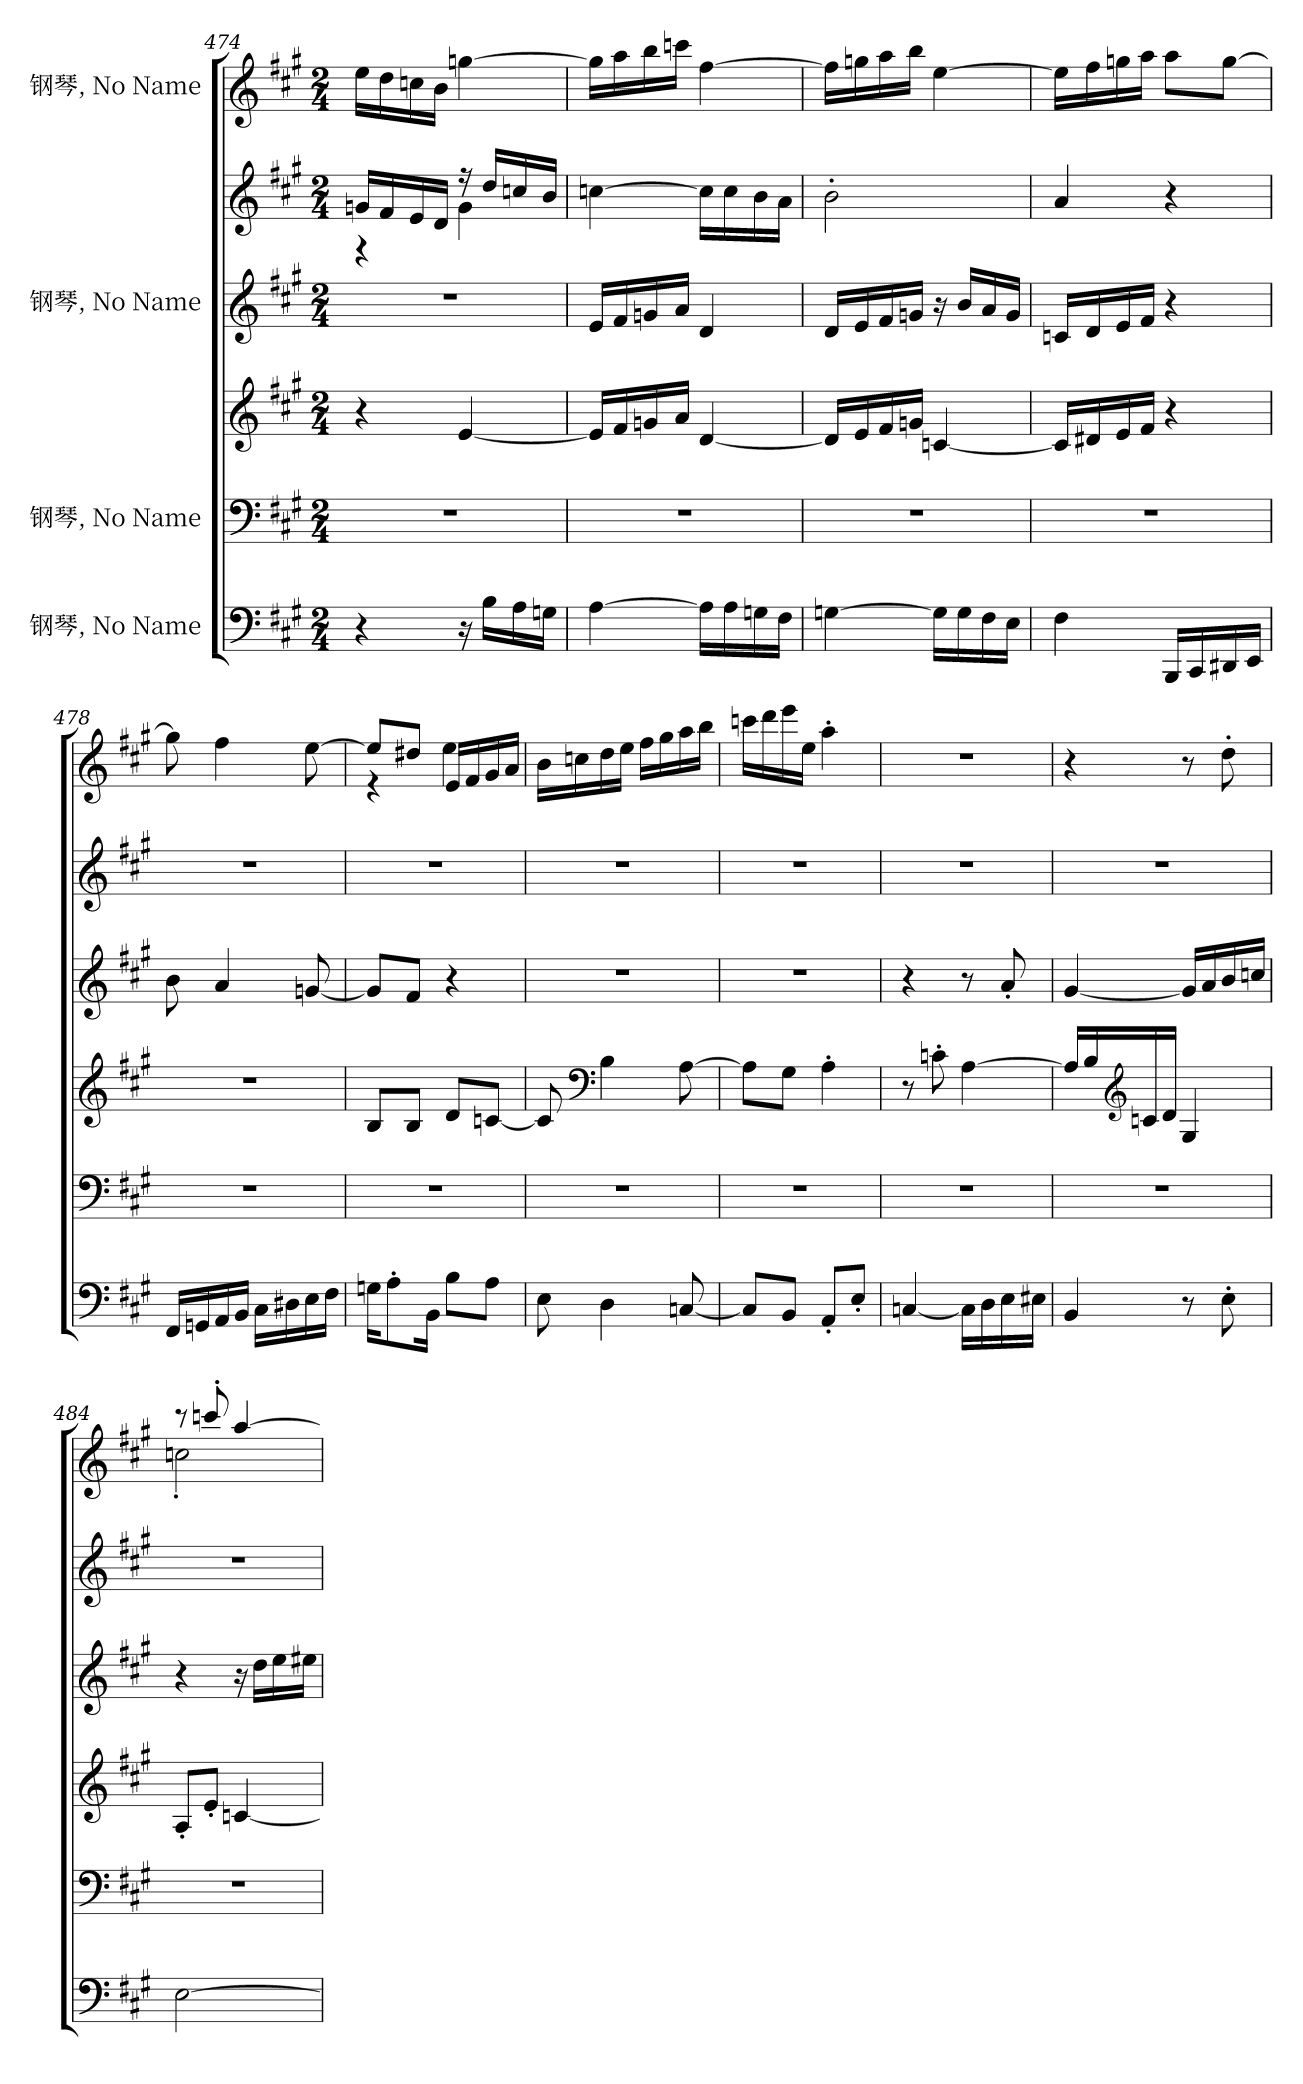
**kern	**kern	**kern	**kern	**kern	**kern
*part4	*part3	*part3	*part2	*part2	*part1
*staff6	*staff5	*staff4	*staff3	*staff2	*staff1
*I"钢琴, No Name	*I"钢琴, No Name	*	*I"钢琴, No Name	*	*I"钢琴, No Name
!!LO:LB:g=z
*clefF4	*clefF4	*clefG2	*clefG2	*clefG2	*clefG2
*k[f#c#g#]	*k[f#c#g#]	*k[f#c#g#]	*k[f#c#g#]	*k[f#c#g#]	*k[f#c#g#]
*M2/4	*M2/4	*M2/4	*M2/4	*M2/4	*M2/4
=474	=474	=474	=474	=474	=474
*	*	*	*	*^	*
4r	2r	4r	2r	16gn/LL	4r	16ee\LL
.	.	.	.	16f#/	.	16dd\
.	.	.	.	16e/	.	16ccn\
*	*	*	*	*	*	*MM120
.	.	.	.	16d/JJ	.	16b\JJ
*	*	*	*	*	*	*MM121
16r	.	[4e/	.	16r	4g\	[4ggn\
16B\LL	.	.	.	16dd/LL	.	.
16A\	.	.	.	16ccn/	.	.
16Gn\JJ	.	.	.	16b/JJ	.	.
*	*	*	*	*v	*v	*
=475	=475	=475	=475	=475	=475
[4A\	2r	16e/LL]	16e/LL	[4ccn\	16gg\LL]
.	.	16f#/	16f#/	.	16aa\
.	.	16gn/	16gn/	.	16bb\
*	*	*	*	*	*MM120
.	.	16a/JJ	16a/JJ	.	16cccn\JJ
*	*	*	*	*	*MM121
16A\LL]	.	[4d/	4d/	16cc\LL]	[4ff#\
16A\	.	.	.	16cc\	.
16Gn\	.	.	.	16b\	.
16F#\JJ	.	.	.	16a\JJ	.
=476	=476	=476	=476	=476	=476
[4Gn\	2r	16d/LL]	16d/LL	2b'\	16ff#\LL]
.	.	16e/	16e/	.	16ggn\
.	.	16f#/	16f#/	.	16aa\
*	*	*	*	*	*MM120
.	.	16gn/JJ	16gn/JJ	.	16bb\JJ
*	*	*	*	*	*MM121
16G\LL]	.	[4cn/	16r	.	[4ee\
16G\	.	.	16b/LL	.	.
16F#\	.	.	16a/	.	.
16E\JJ	.	.	16g/JJ	.	.
!!LO:PB:g=z
=477	=477	=477	=477	=477	=477
4F#\	2r	16c/LL]	16cn/LL	4a/	16ee\LL]
.	.	16d#X/	16d/	.	16ff#\
.	.	16e/	16e/	.	16ggn\
.	.	16f#/JJ	16f#/JJ	.	16aa\JJ
16BBB/LL	.	4r	4r	4r	8aa\L
16CC#/	.	.	.	.	.
16DD#X/	.	.	.	.	[8gg\J
16EE/JJ	.	.	.	.	.
=478	=478	=478	=478	=478	=478
16FF#/LL	2r	2r	8b\	2r	8gg\]
16GGn/	.	.	.	.	.
16AA/	.	.	4a/	.	4ff#\
16BB/JJ	.	.	.	.	.
16C#\LL	.	.	.	.	.
16D#X\	.	.	.	.	.
16E\	.	.	[8gn/	.	[8ee\
16F#\JJ	.	.	.	.	.
=479	=479	=479	=479	=479	=479
*	*	*	*	*	*^
16Gn\KL	2r	8B/L	8g/L]	2r	8ee/L]	4r
8A'\	.	.	.	.	.	.
.	.	8B/J	8f#/J	.	8dd#X/J	.
16BB\Jk	.	.	.	.	.	.
8B\L	.	8d/L	4r	.	16e/LL	4ee\
.	.	.	.	.	16f#/	.
8A\J	.	[8cn/J	.	.	16g#/	.
.	.	.	.	.	16a/JJ	.
*	*	*	*	*	*v	*v
=480	=480	=480	=480	=480	=480
8E\	2r	8c/]	2r	2r	16b\LL
.	.	.	.	.	16ccn\
*	*	*clefF4	*	*	*
4D\	.	4B\	.	.	16dd\
.	.	.	.	.	16ee\JJ
.	.	.	.	.	16ff#\LL
.	.	.	.	.	16gg#\
[8Cn/	.	[8A\	.	.	16aa\
.	.	.	.	.	16bb\JJ
!!LO:LB:g=z
=481	=481	=481	=481	=481	=481
8C/L]	2r	8A\L]	2r	2r	16cccn\LL
.	.	.	.	.	16ddd\
8BB/J	.	8G#\J	.	.	16eee\
.	.	.	.	.	16ee\JJ
8AA'/L	.	4A'\	.	.	4aa'\
8E'/J	.	.	.	.	.
=482	=482	=482	=482	=482	=482
*	*	*	*	*	*MM121
[4Cn/	2r	8r	4r	2r	2r
.	.	8cn'\	.	.	.
16C\LL]	.	[4A\	8r	.	.
16D\	.	.	.	.	.
16E\	.	.	8a'/	.	.
16E#X\JJ	.	.	.	.	.
=483	=483	=483	=483	=483	=483
*	*	*	*	*	*MM121
4BB/	2r	16A/LL]	[4g#/	2r	4r
.	.	16B/	.	.	.
*	*	*clefG2	*	*	*
.	.	16cn/	.	.	.
.	.	16d/JJ	.	.	.
8r	.	4G#/	16g#/LL]	.	8r
.	.	.	16a/	.	.
8E'\	.	.	16b/	.	8dd'\
.	.	.	16ccn/JJ	.	.
=484	=484	=484	=484	=484	=484
*	*	*	*	*	*MM121
*	*	*	*	*	*^
[2E\	2r	8A'/L	4r	2r	8r	2ccn'\
.	.	8e'/J	.	.	8cccn'/	.
*	*	*	*	*	*MM121	*
.	.	[4cn/	16r	.	[4aa/	.
.	.	.	16dd\LL	.	.	.
.	.	.	16ee\	.	.	.
.	.	.	16ee#X\JJ	.	.	.
*	*	*	*	*	*v	*v
=	=	=	=	=	=
*-	*-	*-	*-	*-	*-
